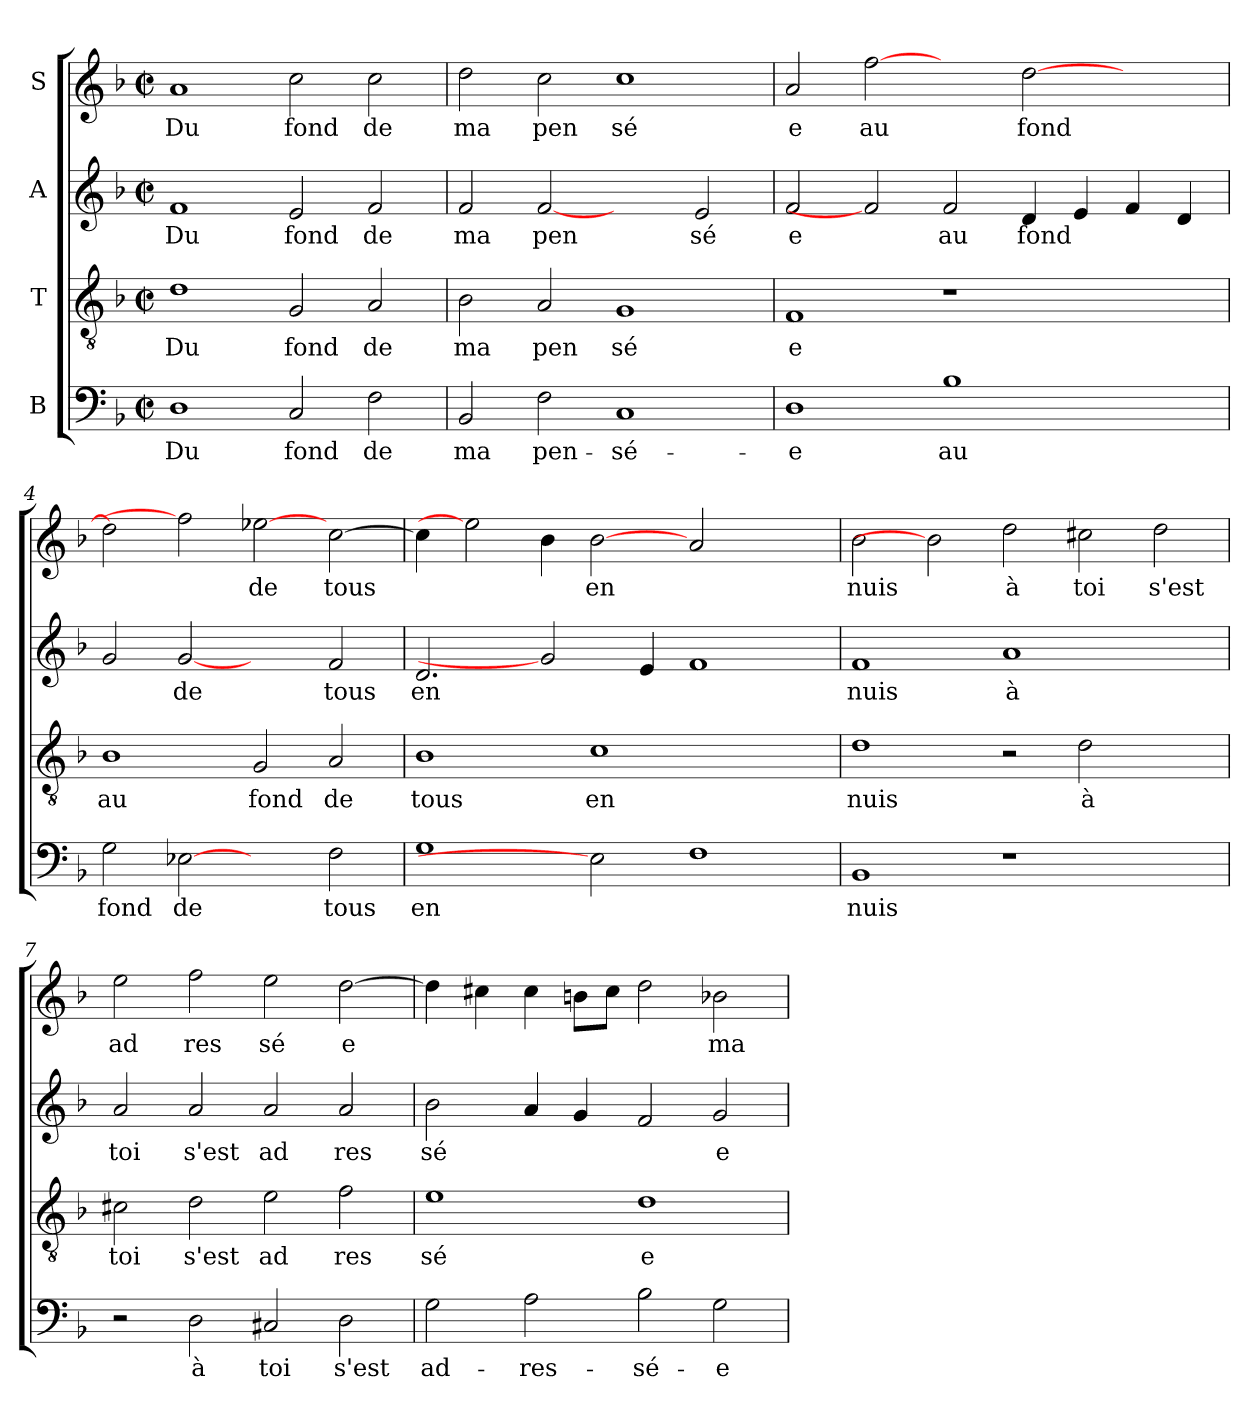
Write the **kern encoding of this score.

**kern	**text	**kern	**text	**kern	**text	**kern	**text
*part4	*part4	*part3	*part3	*part2	*part2	*part1	*part1
*staff4	*staff4	*staff3	*staff3	*staff2	*staff2	*staff1	*staff1
*I"B	*	*I"T	*	*I"A	*	*I"S	*
!!LO:PB:g=z
*stria5	*	*stria5	*	*stria5	*	*stria5	*
*clefF4	*	*clefGv2	*	*clefG2	*	*clefG2	*
*k[b-]	*	*k[b-]	*	*k[b-]	*	*k[b-]	*
*F:	*	*F:	*	*F:	*	*F:	*
*M2/2	*	*M2/2	*	*M2/2	*	*M2/2	*
*met(c|)	*	*met(c|)	*	*met(c|)	*	*met(c|)	*
=1	=1	=1	=1	=1	=1	=1	=1
!	!LO:LY:b:cj	!	!LO:LY:b:cj	!	!LO:LY:b:cj	!	!LO:LY:b:cj
1D	Du	1d	Du	1f	Du	1a	Du
!	!LO:LY:b:cj	!	!LO:LY:b:cj	!	!LO:LY:b:cj	!	!LO:LY:b:cj
2C/	fond	2G/	fond	2e/	fond	2cc\	fond
!	!LO:LY:b:cj	!	!LO:LY:b:cj	!	!LO:LY:b:cj	!	!LO:LY:b:cj
2F\	de	2A/	de	2f/	de	2cc\	de
=2	=2	=2	=2	=2	=2	=2	=2
!	!LO:LY:b:cj	!	!LO:LY:b:cj	!	!LO:LY:b:cj	!	!LO:LY:b:cj
2BB-/	ma	2B-\	ma	2f/	ma	2dd\	ma
!	!LO:LY:b:cj	!	!LO:LY:b:cj	!	!LO:LY:b:cj	!	!LO:LY:b:cj
2F\	pen-	2A/	pen	[2f	pen	2cc\	pen
!	!LO:LY:b:cj	!	!LO:LY:b:cj	!	!	!	!LO:LY:b:cj
1C	-sé-	1G	sé	2ryy	.	1cc	sé
!	!	!	!	!	!LO:LY:b:cj	!	!
.	.	.	.	2e/	sé	.	.
=3	=3	=3	=3	=3	=3	=3	=3
!	!LO:LY:b:cj	!	!LO:LY:b:cj	!	!LO:LY:b:cj	!	!LO:LY:b:cj
1D	-e	1F	e	2f/	e	2a/	e
!	!	!	!	!	!	!	!LO:LY:b:cj
.	.	.	.	2f]	.	[2ff	au
!	!LO:LY:b:cj	!	!	!	!LO:LY:b:cj	!	!
1B-	au	1r	.	2f/	au	2ryy	.
!	!	!	!	!	!LO:LY:b:cj	!	!LO:LY:b:cj
.	.	.	.	4d/	fond	[>2dd\	fond
!	!	!	!	!	!LO:LY:b:cj	!	!
.	.	.	.	4e/	.	.	.
!	!	!	!	!	!LO:LY:b:cj	!	!
2ryy	.	2ryy	.	4f/	.	2ryy	.
!	!	!	!	!	!LO:LY:b:cj	!	!
.	.	.	.	4d/	.	.	.
=4	=4	=4	=4	=4	=4	=4	=4
!	!LO:LY:b:cj	!	!LO:LY:b:cj	!	!LO:LY:b:cj	!	!LO:LY:b:cj
2G\	fond	1B-	au	2g/	.	2dd\]	.
!	!LO:LY:b:cj	!	!	!	!LO:LY:b:cj	!	!
[2E-X	de	.	.	[2g	de	2ff]	.
!	!	!	!LO:LY:b:cj	!	!	!	!LO:LY:b:cj
2ryy	.	2G/	fond	2ryy	.	[2ee-X	de
!	!LO:LY:b:cj	!	!LO:LY:b:cj	!	!LO:LY:b:cj	!	!LO:LY:b:cj
2F\	tous	2A/	de	2f/	tous	[>2cc\	tous
=5	=5	=5	=5	=5	=5	=5	=5
!	!LO:LY:b:cj	!	!LO:LY:b:cj	!	!LO:LY:b:cj	!	!LO:LY:b:cj
1G	en-	1B-	tous	2.d/	en	4cc\]	.
.	.	.	.	.	.	2ee-]	.
!	!	!	!	!	!	!	!LO:LY:b:cj
.	.	.	.	2g]	.	4b-\	.
!	!	!	!LO:LY:b:cj	!	!	!	!LO:LY:b:cj
2E-]	.	1c	en	.	.	[2b-	en
!	!	!	!	!	!LO:LY:b:cj	!	!
.	.	.	.	4e/	.	.	.
!	!LO:LY:b:cj	!	!	!	!LO:LY:b:cj	!	!LO:LY:b:cj
1F	--	.	.	1f	.	2a/	.
.	.	2ryy	.	.	.	2ryy	.
!!LO:LB:g=z
=6	=6	=6	=6	=6	=6	=6	=6
!	!LO:LY:b:cj	!	!LO:LY:b:cj	!	!LO:LY:b:cj	!	!LO:LY:b:cj
1BB-	-nuis	1d	nuis	1f	nuis	2b-\	nuis
.	.	.	.	.	.	2b-]	.
!	!	!	!	!	!LO:LY:b:cj	!	!LO:LY:b:cj
1r	.	2r	.	1a	à	2dd\	à
!	!	!	!LO:LY:b:cj	!	!	!	!LO:LY:b:cj
.	.	2d\	à	.	.	2cc#X\	toi
!	!	!	!	!	!	!	!LO:LY:b:cj
2ryy	.	2ryy	.	2ryy	.	2dd\	s'est
=7	=7	=7	=7	=7	=7	=7	=7
!	!	!	!LO:LY:b:cj	!	!LO:LY:b:cj	!	!LO:LY:b:cj
2r	.	2c#X\	toi	2a/	toi	2ee\	ad
!	!LO:LY:b:cj	!	!LO:LY:b:cj	!	!LO:LY:b:cj	!	!LO:LY:b:cj
2D\	à	2d\	s'est	2a/	s'est	2ff\	res
!	!LO:LY:b:cj	!	!LO:LY:b:cj	!	!LO:LY:b:cj	!	!LO:LY:b:cj
2C#X/	toi	2e\	ad	2a/	ad	2ee\	sé
!	!LO:LY:b:cj	!	!LO:LY:b:cj	!	!LO:LY:b:cj	!	!LO:LY:b:cj
2D\	s'est	2f\	res	2a/	res	[>2dd\	e
=8	=8	=8	=8	=8	=8	=8	=8
!	!LO:LY:b:cj	!	!LO:LY:b:cj	!	!LO:LY:b:cj	!	!LO:LY:b:cj
2G\	ad-	1e	sé	2b-\	sé	4dd\]	.
!	!	!	!	!	!	!	!LO:LY:b:cj
.	.	.	.	.	.	4cc#\	.
!	!LO:LY:b:cj	!	!	!	!LO:LY:b:cj	!	!LO:LY:b:cj
2A\	-res-	.	.	4a/	.	4cc#\	.
!	!	!	!	!	!LO:LY:b:cj	!	!LO:LY:b:cj
.	.	.	.	4g/	.	8b\L	.
!	!	!	!	!	!	!	!LO:LY:b:cj
.	.	.	.	.	.	8cc#\J	.
!	!LO:LY:b:cj	!	!LO:LY:b:cj	!	!LO:LY:b:cj	!	!LO:LY:b:cj
2B-\	-sé-	1d	e	2f/	.	2dd\	.
!	!LO:LY:b:cj	!	!	!	!LO:LY:b:cj	!	!LO:LY:b:cj
2G\	-e	.	.	2g/	e	2b-X\	ma
=	=	=	=	=	=	=	=
*-	*-	*-	*-	*-	*-	*-	*-
